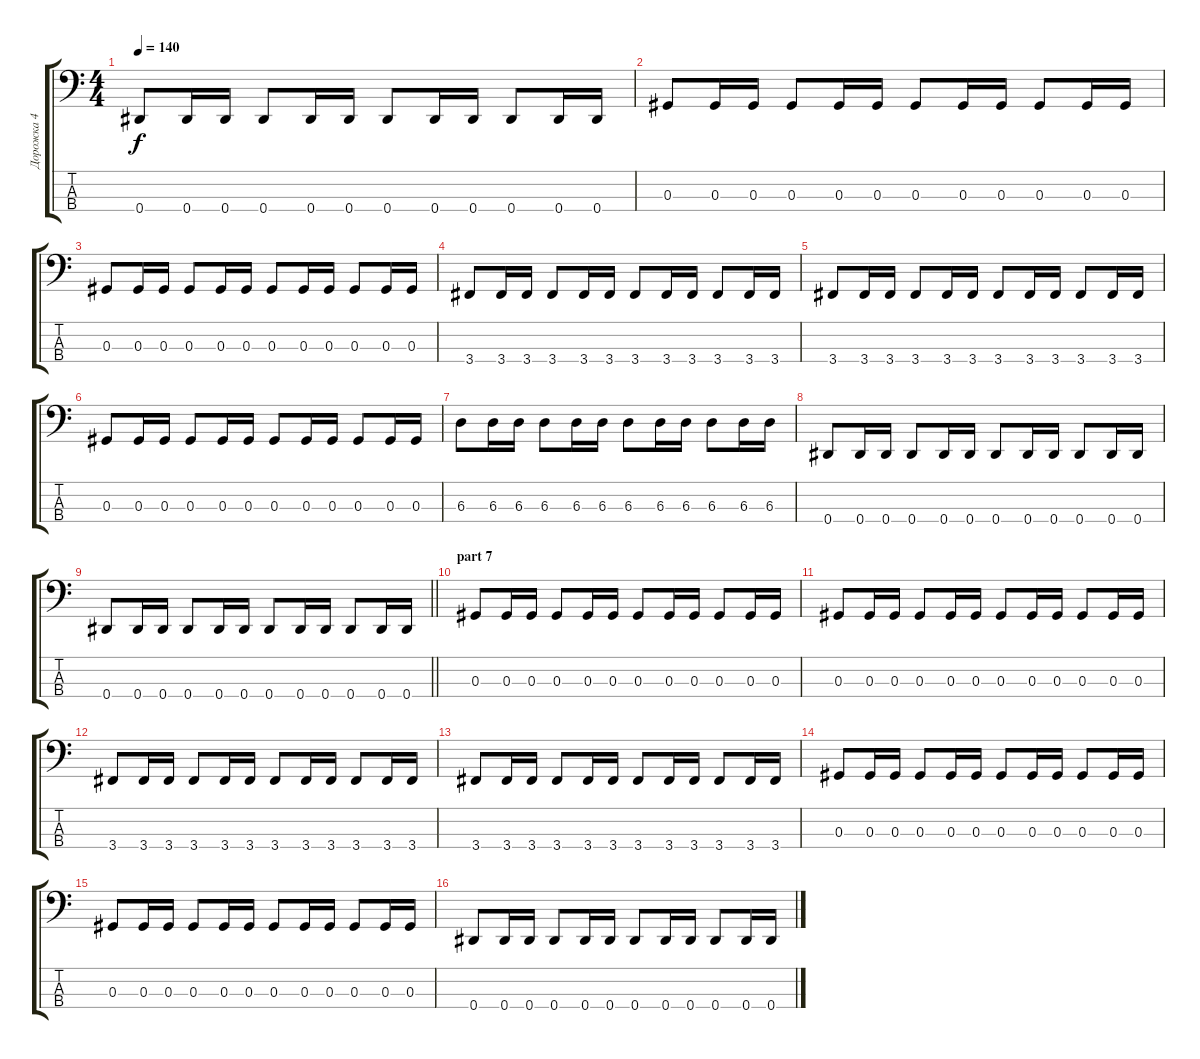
\track ("Дорожка 4" "Дорожка 4") {instrument electricbassfinger}
\staff {score tabs}
\tuning (Gb2 Db2 Ab1 Eb1) {hide}
\ts (4 4)
\tempo 140
\clef f4
\ks c
0.4.8{dy f} 0.4.16 0.4.16 0.4.8 0.4.16 0.4.16 0.4.8 0.4.16 0.4.16 0.4.8 0.4.16 0.4.16 |
0.3.8 0.3.16 0.3.16 0.3.8 0.3.16 0.3.16 0.3.8 0.3.16 0.3.16 0.3.8 0.3.16 0.3.16 |
0.3.8 0.3.16 0.3.16 0.3.8 0.3.16 0.3.16 0.3.8 0.3.16 0.3.16 0.3.8 0.3.16 0.3.16 |
3.4.8 3.4.16 3.4.16 3.4.8 3.4.16 3.4.16 3.4.8 3.4.16 3.4.16 3.4.8 3.4.16 3.4.16 |
3.4.8 3.4.16 3.4.16 3.4.8 3.4.16 3.4.16 3.4.8 3.4.16 3.4.16 3.4.8 3.4.16 3.4.16 |
0.3.8 0.3.16 0.3.16 0.3.8 0.3.16 0.3.16 0.3.8 0.3.16 0.3.16 0.3.8 0.3.16 0.3.16 |
6.3.8 6.3.16 6.3.16 6.3.8 6.3.16 6.3.16 6.3.8 6.3.16 6.3.16 6.3.8 6.3.16 6.3.16 |
0.4.8 0.4.16 0.4.16 0.4.8 0.4.16 0.4.16 0.4.8 0.4.16 0.4.16 0.4.8 0.4.16 0.4.16 |
\barLineRight lightlight
0.4.8 0.4.16 0.4.16 0.4.8 0.4.16 0.4.16 0.4.8 0.4.16 0.4.16 0.4.8 0.4.16 0.4.16 |
\section ("" "part 7")
0.3.8 0.3.16 0.3.16 0.3.8 0.3.16 0.3.16 0.3.8 0.3.16 0.3.16 0.3.8 0.3.16 0.3.16 |
0.3.8 0.3.16 0.3.16 0.3.8 0.3.16 0.3.16 0.3.8 0.3.16 0.3.16 0.3.8 0.3.16 0.3.16 |
3.4.8 3.4.16 3.4.16 3.4.8 3.4.16 3.4.16 3.4.8 3.4.16 3.4.16 3.4.8 3.4.16 3.4.16 |
3.4.8 3.4.16 3.4.16 3.4.8 3.4.16 3.4.16 3.4.8 3.4.16 3.4.16 3.4.8 3.4.16 3.4.16 |
0.3.8 0.3.16 0.3.16 0.3.8 0.3.16 0.3.16 0.3.8 0.3.16 0.3.16 0.3.8 0.3.16 0.3.16 |
0.3.8 0.3.16 0.3.16 0.3.8 0.3.16 0.3.16 0.3.8 0.3.16 0.3.16 0.3.8 0.3.16 0.3.16 |
0.4.8 0.4.16 0.4.16 0.4.8 0.4.16 0.4.16 0.4.8 0.4.16 0.4.16 0.4.8 0.4.16 0.4.16
